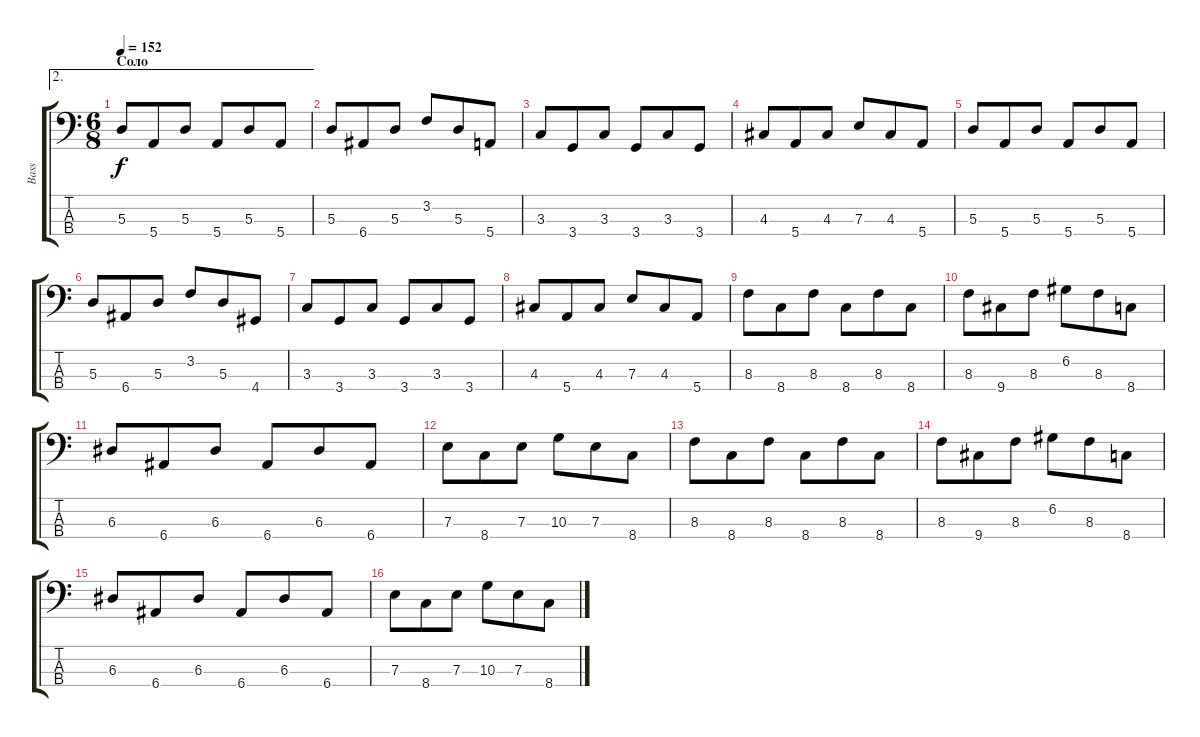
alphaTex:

\track ("Bass" "Bass") {instrument electricbassfinger}
\staff {score tabs}
\tuning (G2 D2 A1 E1) {hide}
\ae 2
\ts (6 8)
\section ("" "Соло")
\tempo 152
\clef f4
\ks c
5.3.8{dy f} 5.4.8 5.3.8 5.4.8 5.3.8 5.4.8 |
5.3.8 6.4.8 5.3.8 3.2.8 5.3.8 5.4.8 |
3.3.8 3.4.8 3.3.8 3.4.8 3.3.8 3.4.8 |
4.3.8 5.4.8 4.3.8 7.3.8 4.3.8 5.4.8 |
5.3.8 5.4.8 5.3.8 5.4.8 5.3.8 5.4.8 |
5.3.8 6.4.8 5.3.8 3.2.8 5.3.8 4.4.8 |
3.3.8 3.4.8 3.3.8 3.4.8 3.3.8 3.4.8 |
4.3.8 5.4.8 4.3.8 7.3.8 4.3.8 5.4.8 |
8.3.8 8.4.8 8.3.8 8.4.8 8.3.8 8.4.8 |
8.3.8 9.4.8 8.3.8 6.2.8 8.3.8 8.4.8 |
6.3.8 6.4.8 6.3.8 6.4.8 6.3.8 6.4.8 |
7.3.8 8.4.8 7.3.8 10.3.8 7.3.8 8.4.8 |
8.3.8 8.4.8 8.3.8 8.4.8 8.3.8 8.4.8 |
8.3.8 9.4.8 8.3.8 6.2.8 8.3.8 8.4.8 |
6.3.8 6.4.8 6.3.8 6.4.8 6.3.8 6.4.8 |
7.3.8 8.4.8 7.3.8 10.3.8 7.3.8 8.4.8
